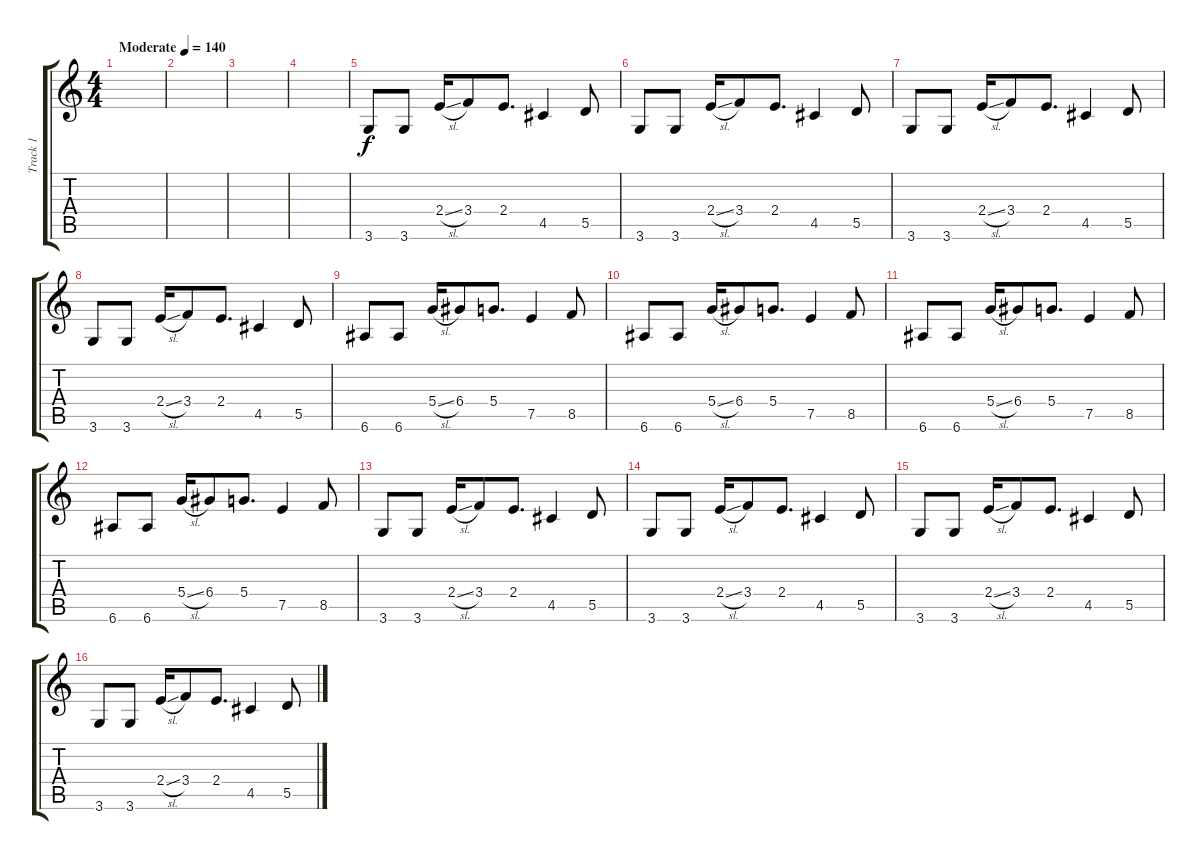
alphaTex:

\track ("Track 1" "Track 1") {instrument overdrivenguitar}
\staff {score tabs}
\tuning (E4 B3 G3 D3 A2 E2) {hide}
\ts (4 4)
\tempo (140 "Moderate")
\clef g2
\ks c
|
|
|
|
3.6.8 3.6.8 2.4{sl}.16 3.4.8 2.4.8{d} 4.5.4 5.5.8 |
3.6.8 3.6.8 2.4{sl}.16 3.4.8 2.4.8{d} 4.5.4 5.5.8 |
3.6.8 3.6.8 2.4{sl}.16 3.4.8 2.4.8{d} 4.5.4 5.5.8 |
3.6.8 3.6.8 2.4{sl}.16 3.4.8 2.4.8{d} 4.5.4 5.5.8 |
6.6.8 6.6.8 5.4{sl}.16 6.4.8 5.4.8{d} 7.5.4 8.5.8 |
6.6.8 6.6.8 5.4{sl}.16 6.4.8 5.4.8{d} 7.5.4 8.5.8 |
6.6.8 6.6.8 5.4{sl}.16 6.4.8 5.4.8{d} 7.5.4 8.5.8 |
6.6.8 6.6.8 5.4{sl}.16 6.4.8 5.4.8{d} 7.5.4 8.5.8 |
3.6.8 3.6.8 2.4{sl}.16 3.4.8 2.4.8{d} 4.5.4 5.5.8 |
3.6.8 3.6.8 2.4{sl}.16 3.4.8 2.4.8{d} 4.5.4 5.5.8 |
3.6.8 3.6.8 2.4{sl}.16 3.4.8 2.4.8{d} 4.5.4 5.5.8 |
3.6.8 3.6.8 2.4{sl}.16 3.4.8 2.4.8{d} 4.5.4 5.5.8
